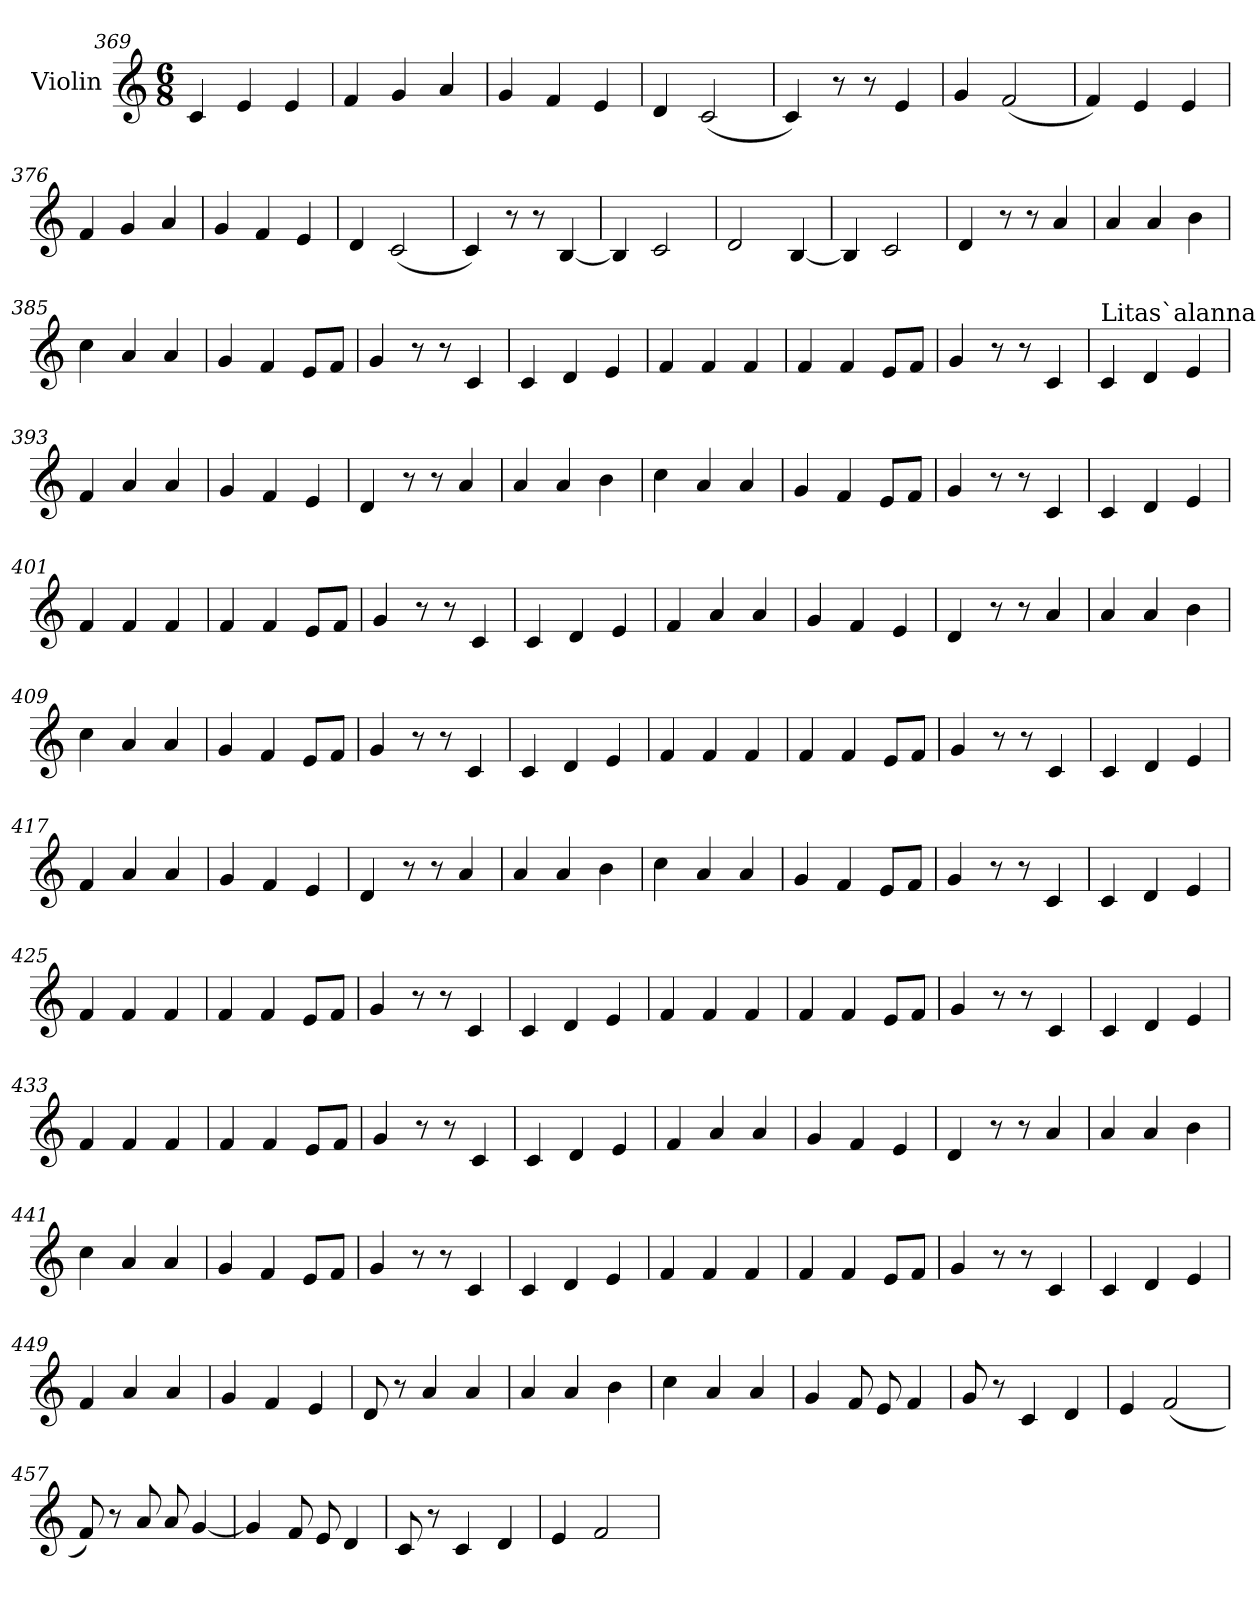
**kern
*part1
*staff1
*I"Violin
!!LO:LB:g=z
*clefG2
*k[]
*M6/8
=369
4c/
4e/
4e/
=370
4f/
4g/
4a/
=371
4g/
4f/
4e/
=372
4d/
(<2c/
=373
4c/)
8r
8r
4e/
!!LO:LB:g=z
=374
4g/
(<2f/
=375
4f/)
4e/
4e/
=376
4f/
4g/
4a/
=377
4g/
4f/
4e/
=378
4d/
(<2c/
!!LO:LB:g=z
=379
4c/)
8r
8r
[4B/
=380
4B/]
2c/
=381
2d/
[4B/
=382
4B/]
2c/
=383
4d/
8r
8r
4a/
!!LO:LB:g=z
=384
4a/
4a/
4b\
=385
4cc\
4a/
4a/
=386
4g/
4f/
8e/L
8f/J
=387
4g/
8r
8r
4c/
=388
4c/
4d/
4e/
!!LO:LB:g=z
=389
4f/
4f/
4f/
=390
4f/
4f/
8e/L
8f/J
=391
4g/
8r
8r
4c/
=392
!LO:TX:a:t=Litas`alanna
4c/
4d/
4e/
=393
4f/
4a/
4a/
!!LO:PB:g=z
=394
4g/
4f/
4e/
=395
4d/
8r
8r
4a/
=396
4a/
4a/
4b\
=397
4cc\
4a/
4a/
=398
4g/
4f/
8e/L
8f/J
=399
4g/
8r
8r
4c/
!!LO:LB:g=z
=400
4c/
4d/
4e/
=401
4f/
4f/
4f/
=402
4f/
4f/
8e/L
8f/J
=403
4g/
8r
8r
4c/
=404
4c/
4d/
4e/
=405
4f/
4a/
4a/
=406
4g/
4f/
4e/
!!LO:LB:g=z
=407
4d/
8r
8r
4a/
=408
4a/
4a/
4b\
=409
4cc\
4a/
4a/
=410
4g/
4f/
8e/L
8f/J
=411
4g/
8r
8r
4c/
=412
4c/
4d/
4e/
=413
4f/
4f/
4f/
!!LO:LB:g=z
=414
4f/
4f/
8e/L
8f/J
=415
4g/
8r
8r
4c/
=416
4c/
4d/
4e/
=417
4f/
4a/
4a/
=418
4g/
4f/
4e/
=419
4d/
8r
8r
4a/
=420
4a/
4a/
4b\
!!LO:LB:g=z
=421
4cc\
4a/
4a/
=422
4g/
4f/
8e/L
8f/J
=423
4g/
8r
8r
4c/
=424
4c/
4d/
4e/
=425
4f/
4f/
4f/
=426
4f/
4f/
8e/L
8f/J
=427
4g/
8r
8r
4c/
!!LO:LB:g=z
=428
4c/
4d/
4e/
=429
4f/
4f/
4f/
=430
4f/
4f/
8e/L
8f/J
=431
4g/
8r
8r
4c/
=432
4c/
4d/
4e/
=433
4f/
4f/
4f/
=434
4f/
4f/
8e/L
8f/J
!!LO:LB:g=z
=435
4g/
8r
8r
4c/
=436
4c/
4d/
4e/
=437
4f/
4a/
4a/
=438
4g/
4f/
4e/
=439
4d/
8r
8r
4a/
=440
4a/
4a/
4b\
=441
4cc\
4a/
4a/
!!LO:LB:g=z
=442
4g/
4f/
8e/L
8f/J
=443
4g/
8r
8r
4c/
=444
4c/
4d/
4e/
=445
4f/
4f/
4f/
=446
4f/
4f/
8e/L
8f/J
=447
4g/
8r
8r
4c/
=448
4c/
4d/
4e/
!!LO:PB:g=z
=449
4f/
4a/
4a/
=450
4g/
4f/
4e/
=451
8d/
8r
4a/
4a/
=452
4a/
4a/
4b\
=453
4cc\
4a/
4a/
=454
4g/
8f/
8e/
4f/
!!LO:LB:g=z
=455
8g/
8r
4c/
4d/
=456
4e/
(<2f/
=457
8f/)
8r
8a/
8a/
[4g/
=458
4g/]
8f/
8e/
4d/
=459
8c/
8r
4c/
4d/
=460
4e/
2f/
=
*-
